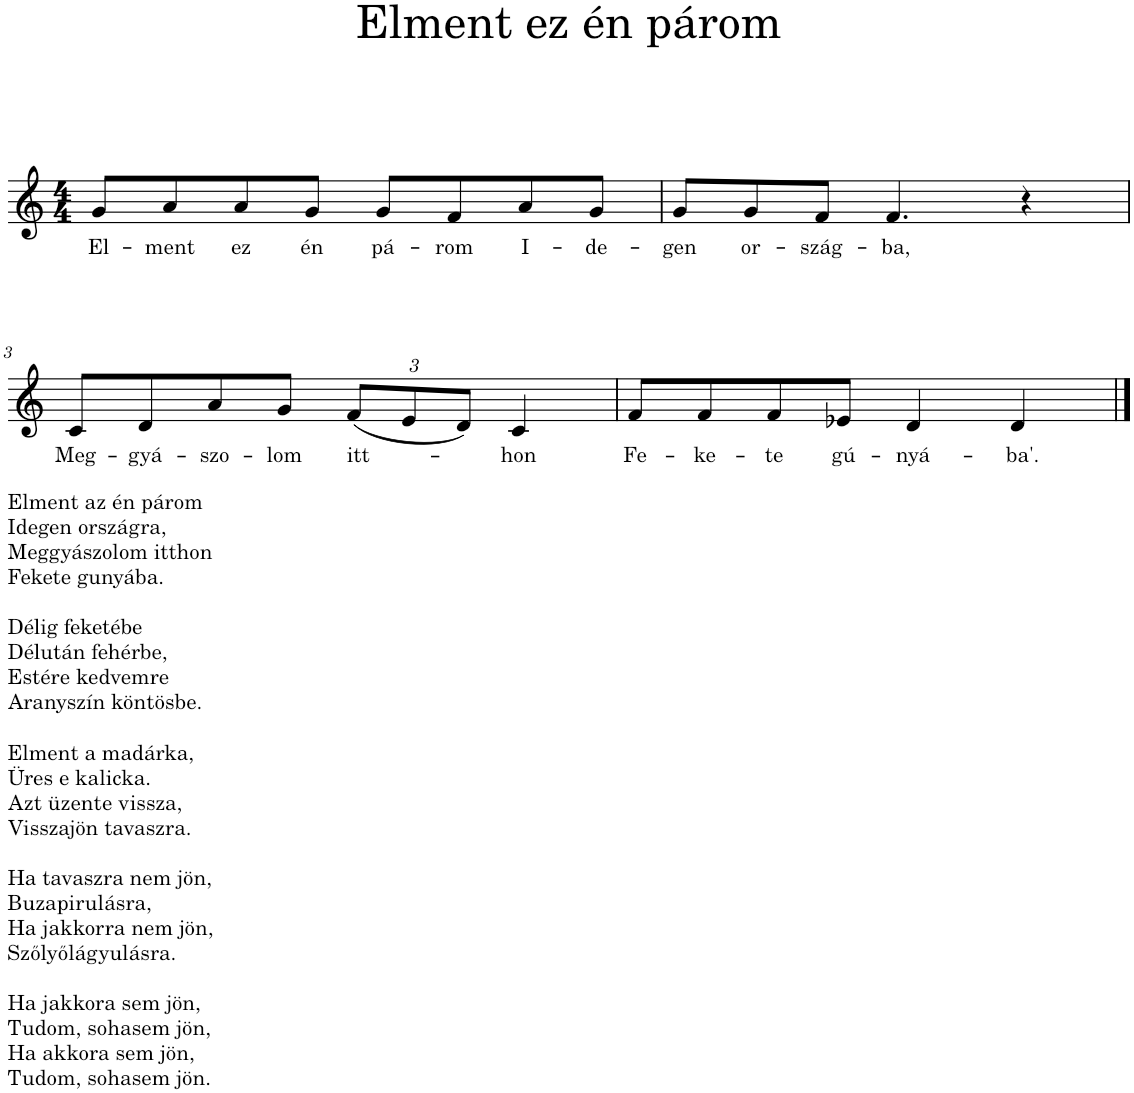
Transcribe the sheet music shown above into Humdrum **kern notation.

**kern	**text
*part1	*part1
*staff1	*staff1
*I"Piano	*
*I'Pno.	*
*clefG2	*
*k[]	*
*M4/4	*
=1	=1
!	!LO:LY:b
8g/L	El-
!	!LO:LY:b
8a/	-ment
!	!LO:LY:b
8a/	ez
!	!LO:LY:b
8g/J	én
!	!LO:LY:b
8g/L	pá-
!	!LO:LY:b
8f/	-rom
!	!LO:LY:b
8a/	I-
!	!LO:LY:b
8g/J	-de-
=2	=2
!	!LO:LY:b
8g/L	-gen
!	!LO:LY:b
8g/	or-
!	!LO:LY:b
8f/J	-szág-
!	!LO:LY:b
4.f/	-ba,
4r	.
!!LO:LB:g=z
=3	=3
!LO:TX:b:t=Elment az én párom	!
!LO:TX:b:t=Idegen országra,	!
!LO:TX:b:t=Meggyászolom itthon	!
!LO:TX:b:t=Fekete gunyába.	!
!LO:TX:b:t=Délig feketébe	!
!LO:TX:b:t=Délután fehérbe,	!
!LO:TX:b:t=Estére kedvemre	!
!LO:TX:b:t=Aranyszín köntösbe.	!
!LO:TX:b:t=Elment a madárka,	!
!LO:TX:b:t=Üres e kalicka.	!
!LO:TX:b:t=Azt üzente vissza,	!
!LO:TX:b:t=Visszajön tavaszra.	!
!LO:TX:b:t=Ha tavaszra nem jön,	!
!LO:TX:b:t=Buzapirulásra,	!
!LO:TX:b:t=Ha jakkorra nem jön,	!
!LO:TX:b:t=Szőlyőlágyulásra.	!
!LO:TX:b:t=Ha jakkora sem jön,	!
!LO:TX:b:t=Tudom, sohasem jön,	!
!LO:TX:b:t=Ha akkora sem jön,	!
!LO:TX:b:t=Tudom, sohasem jön.	!
!	!LO:LY:b
8c/L	Meg-
!	!LO:LY:b
8d/	-gyá-
!	!LO:LY:b
8a/	-szo-
!	!LO:LY:b
8g/J	-lom
*Xbrackettup	*
!	!LO:LY:b
(12f/L	itt-
12e/	.
12d/J)	.
!	!LO:LY:b
4c/	-hon
=4	=4
!	!LO:LY:b
8f/L	Fe-
!	!LO:LY:b
8f/	-ke-
!	!LO:LY:b
8f/	-te
!	!LO:LY:b
8e-X/J	gú-
!	!LO:LY:b
4d/	-nyá-
!	!LO:LY:b
4d/	-ba'.
==	==
*-	*-
